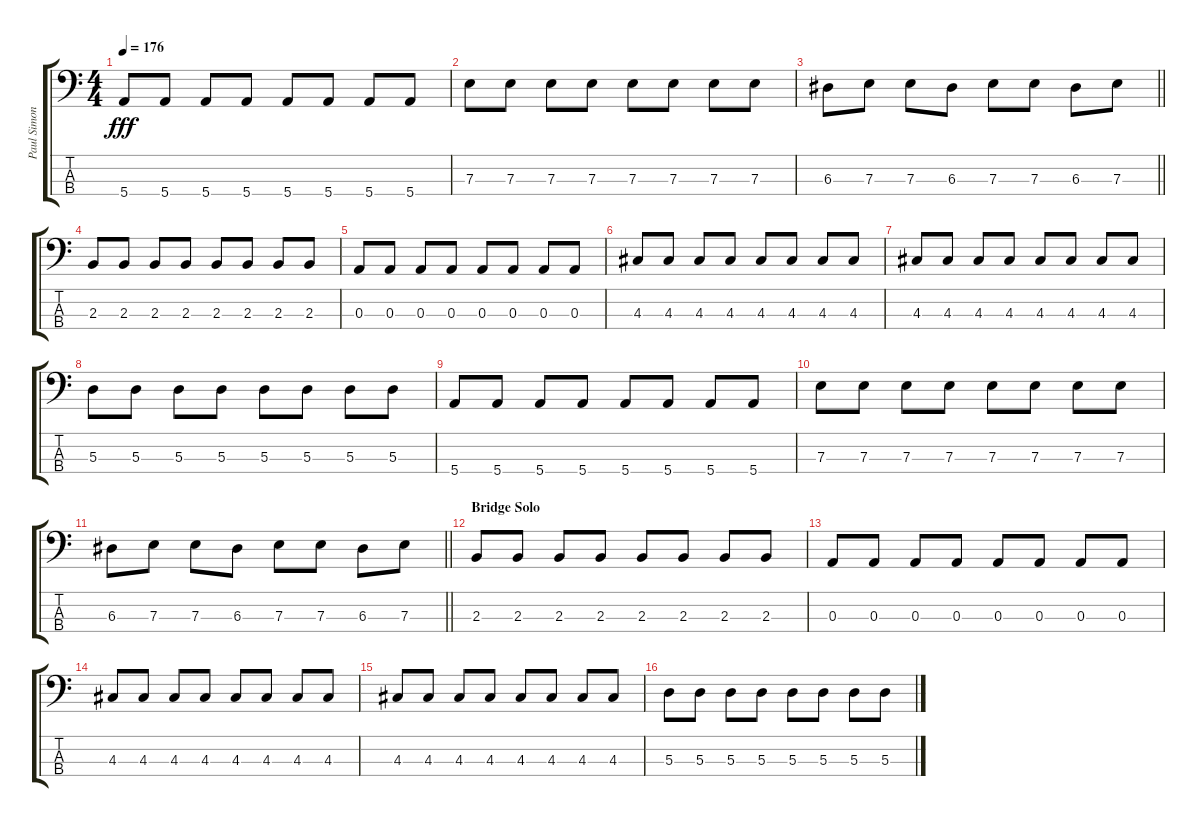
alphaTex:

\track ("Paul Simonon - Bass Guitar" "Paul Simon") {instrument electricbassfinger}
\staff {score tabs}
\tuning (G2 D2 A1 E1) {hide}
\ts (4 4)
\tempo 176
\clef f4
\ks c
5.4.8{dy fff} 5.4.8 5.4.8 5.4.8 5.4.8 5.4.8 5.4.8 5.4.8 |
7.3.8 7.3.8 7.3.8 7.3.8 7.3.8 7.3.8 7.3.8 7.3.8 |
\barLineRight lightlight
6.3.8 7.3.8 7.3.8 6.3.8 7.3.8 7.3.8 6.3.8 7.3.8 |
2.3.8 2.3.8 2.3.8 2.3.8 2.3.8 2.3.8 2.3.8 2.3.8 |
0.3.8 0.3.8 0.3.8 0.3.8 0.3.8 0.3.8 0.3.8 0.3.8 |
4.3.8 4.3.8 4.3.8 4.3.8 4.3.8 4.3.8 4.3.8 4.3.8 |
4.3.8 4.3.8 4.3.8 4.3.8 4.3.8 4.3.8 4.3.8 4.3.8 |
5.3.8 5.3.8 5.3.8 5.3.8 5.3.8 5.3.8 5.3.8 5.3.8 |
5.4.8 5.4.8 5.4.8 5.4.8 5.4.8 5.4.8 5.4.8 5.4.8 |
7.3.8 7.3.8 7.3.8 7.3.8 7.3.8 7.3.8 7.3.8 7.3.8 |
\barLineRight lightlight
6.3.8 7.3.8 7.3.8 6.3.8 7.3.8 7.3.8 6.3.8 7.3.8 |
\section ("" "Bridge Solo")
2.3.8 2.3.8 2.3.8 2.3.8 2.3.8 2.3.8 2.3.8 2.3.8 |
0.3.8 0.3.8 0.3.8 0.3.8 0.3.8 0.3.8 0.3.8 0.3.8 |
4.3.8 4.3.8 4.3.8 4.3.8 4.3.8 4.3.8 4.3.8 4.3.8 |
4.3.8 4.3.8 4.3.8 4.3.8 4.3.8 4.3.8 4.3.8 4.3.8 |
5.3.8 5.3.8 5.3.8 5.3.8 5.3.8 5.3.8 5.3.8 5.3.8
